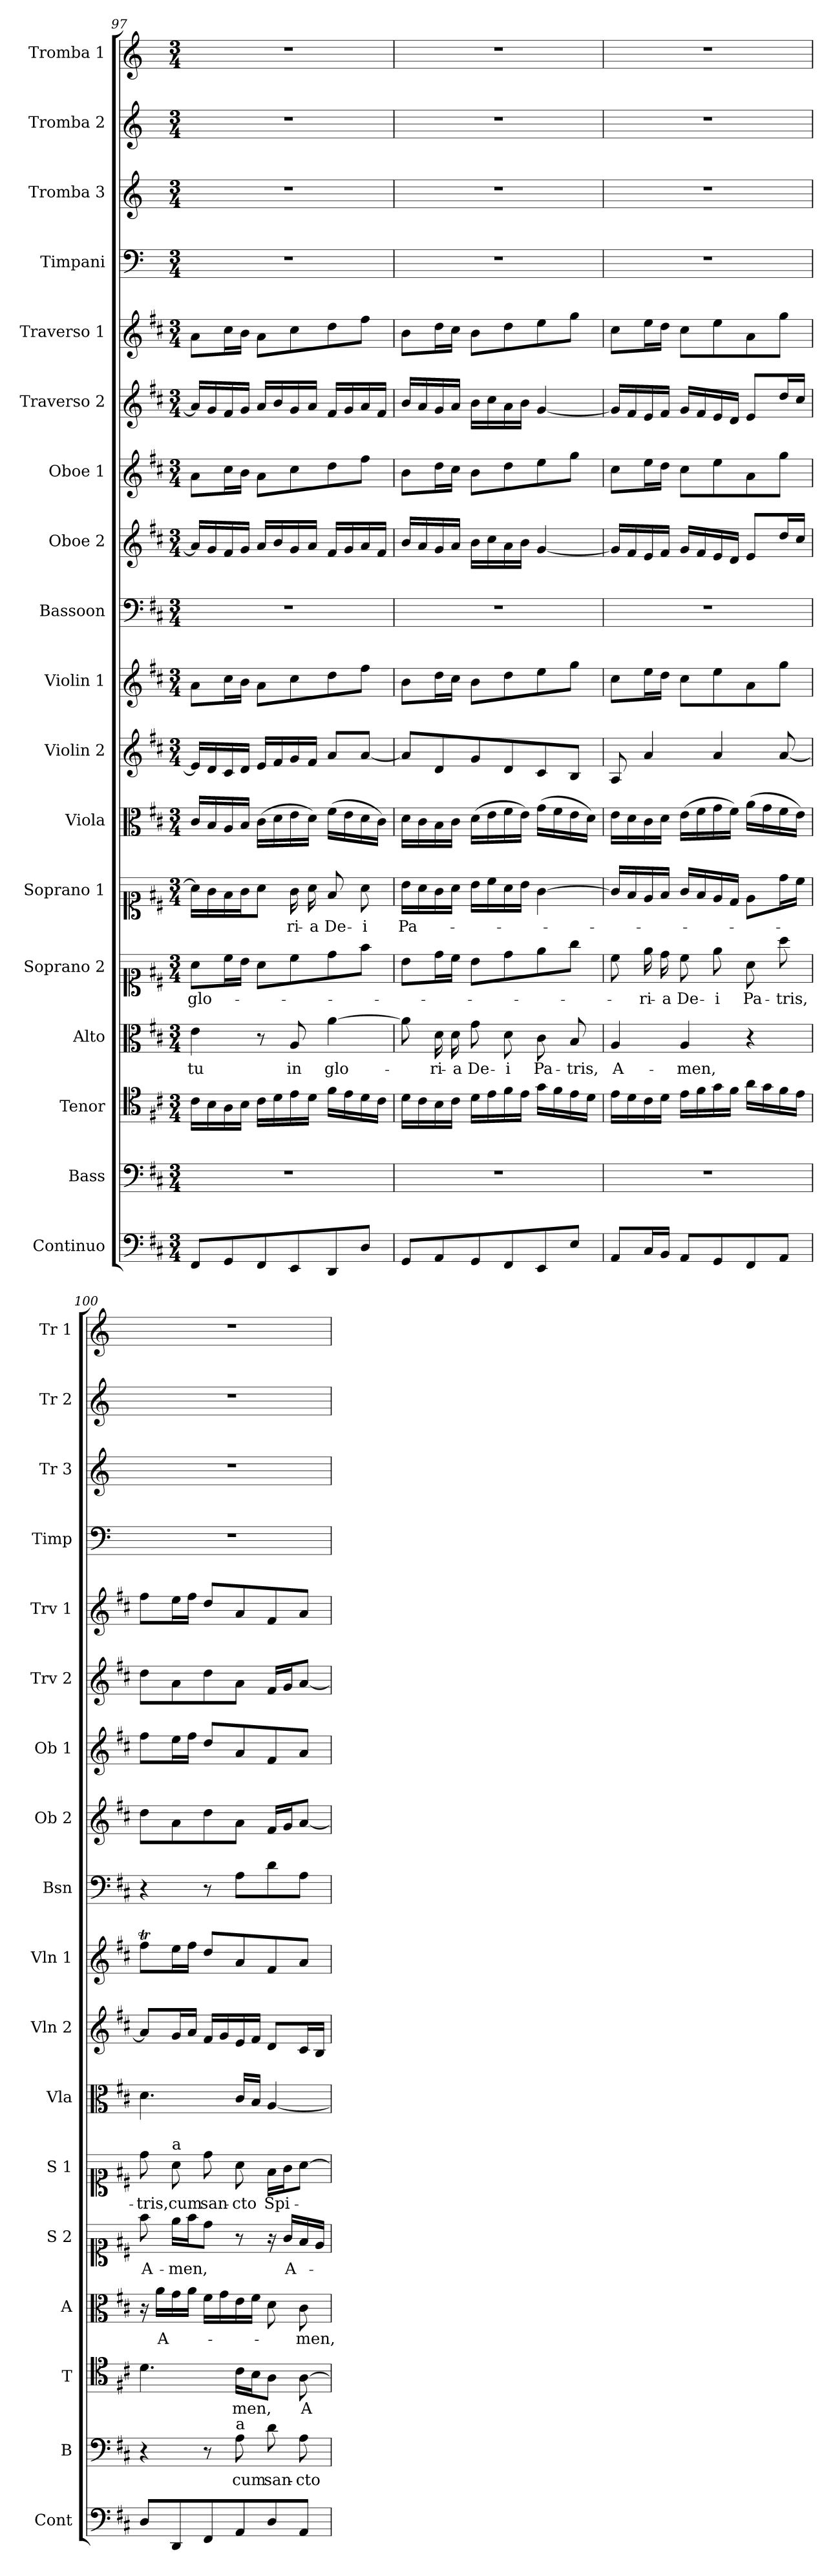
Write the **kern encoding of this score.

**kern	**kern	**text	**kern	**text	**kern	**text	**kern	**text	**kern	**text	**kern	**kern	**kern	**kern	**kern	**kern	**kern	**kern	**kern	**kern	**kern	**kern
*part18	*part17	*part17	*part16	*part16	*part15	*part15	*part14	*part14	*part13	*part13	*part12	*part11	*part10	*part9	*part8	*part7	*part6	*part5	*part4	*part3	*part2	*part1
*staff18	*staff17	*staff17	*staff16	*staff16	*staff15	*staff15	*staff14	*staff14	*staff13	*staff13	*staff12	*staff11	*staff10	*staff9	*staff8	*staff7	*staff6	*staff5	*staff4	*staff3	*staff2	*staff1
*I"Continuo	*I"Bass	*	*I"Tenor	*	*I"Alto	*	*I"Soprano 2	*	*I"Soprano 1	*	*I"Viola	*I"Violin 2	*I"Violin 1	*I"Bassoon	*I"Oboe 2	*I"Oboe 1	*I"Traverso 2	*I"Traverso 1	*I"Timpani	*I"Tromba 3	*I"Tromba 2	*I"Tromba 1
*I'Cont	*I'B	*	*I'T	*	*I'A	*	*I'S 2	*	*I'S 1	*	*I'Vla	*I'Vln 2	*I'Vln 1	*I'Bsn	*I'Ob 2	*I'Ob 1	*I'Trv 2	*I'Trv 1	*I'Timp	*I'Tr 3	*I'Tr 2	*I'Tr 1
*clefF4	*clefF4	*	*clefC4	*	*clefC3	*	*clefC1	*	*clefC1	*	*clefC3	*clefG2	*clefG2	*clefF4	*clefG2	*clefG2	*clefG2	*clefG2	*clefF4	*clefG2	*clefG2	*clefG2
*	*	*	*	*	*	*	*	*	*	*	*	*	*	*	*	*	*	*	*ITrd-1c-2	*ITrd-1c-2	*ITrd-1c-2	*ITrd-1c-2
*k[f#c#]	*k[f#c#]	*	*k[f#c#]	*	*k[f#c#]	*	*k[f#c#]	*	*k[f#c#]	*	*k[f#c#]	*k[f#c#]	*k[f#c#]	*k[f#c#]	*k[f#c#]	*k[f#c#]	*k[f#c#]	*k[f#c#]	*k[f#c#]	*k[f#c#]	*k[f#c#]	*k[f#c#]
*M3/4	*M3/4	*	*M3/4	*	*M3/4	*	*M3/4	*	*M3/4	*	*M3/4	*M3/4	*M3/4	*M3/4	*M3/4	*M3/4	*M3/4	*M3/4	*M3/4	*M3/4	*M3/4	*M3/4
=97	=97	=97	=97	=97	=97	=97	=97	=97	=97	=97	=97	=97	=97	=97	=97	=97	=97	=97	=97	=97	=97	=97
!	!	!	!	!	!	!LO:LY:b	!	!LO:LY:b	!	!	!	!	!	!	!	!	!	!	!	!	!	!
8FF#/L	2.r	.	16c#\LL	.	4e\	-tu	8a\L	glo-	16a\LL]	.	16c#/LL	16e/LL]	8a\L	2.r	16a/LL]	8a\L	16a/LL]	8a\L	2.r	2.r	2.r	2.r
.	.	.	16B\	.	.	.	.	.	16g\	.	16B/	16d/	.	.	16g/	.	16g/	.	.	.	.	.
8GG/	.	.	16A\	.	.	.	16cc#\L	.	16f#\	.	16A/	16c#/	16cc#\L	.	16f#/	16cc#\L	16f#/	16cc#\L	.	.	.	.
.	.	.	16B\JJ	.	.	.	16b\JJ	.	16g\J	.	16B/JJ	16d/JJ	16b\JJ	.	16g/JJ	16b\JJ	16g/JJ	16b\JJ	.	.	.	.
8FF#/	.	.	16c#\LL	.	8r	.	8a\L	.	8a\J	.	(16c#\LL	16e/LL	8a\L	.	16a/LL	8a\L	16a/LL	8a\L	.	.	.	.
.	.	.	16d\	.	.	.	.	.	.	.	16d\	16f#/	.	.	16b/	.	16b/	.	.	.	.	.
!	!	!	!	!	!	!LO:LY:b	!	!	!	!LO:LY:b	!	!	!	!	!	!	!	!	!	!	!	!
8EE/	.	.	16e\	.	8A/	in	8cc#\	.	16g\	-ri-	16e\	16g/	8cc#\	.	16g/	8cc#\	16g/	8cc#\	.	.	.	.
!	!	!	!	!	!	!	!	!	!	!LO:LY:b	!	!	!	!	!	!	!	!	!	!	!	!
.	.	.	16d\JJ	.	.	.	.	.	16a\	-a	16d\JJ)	16f#/JJ	.	.	16a/JJ	.	16a/JJ	.	.	.	.	.
!	!	!	!	!	!	!LO:LY:b	!	!	!	!LO:LY:b	!	!	!	!	!	!	!	!	!	!	!	!
8DD/	.	.	16f#\LL	.	[4a\	glo-	8dd\	.	8f#/	De-	(16f#\LL	8a/L	8dd\	.	16f#/LL	8dd\	16f#/LL	8dd\	.	.	.	.
.	.	.	16e\	.	.	.	.	.	.	.	16e\	.	.	.	16g/	.	16g/	.	.	.	.	.
!	!	!	!	!	!	!	!	!	!	!LO:LY:b	!	!	!	!	!	!	!	!	!	!	!	!
8D/J	.	.	16d\	.	.	.	8ff#\J	.	8a\	-i	16d\	[8a/J	8ff#\J	.	16a/	8ff#\J	16a/	8ff#\J	.	.	.	.
.	.	.	16c#\JJ	.	.	.	.	.	.	.	16c#\JJ)	.	.	.	16f#/JJ	.	16f#/JJ	.	.	.	.	.
=98	=98	=98	=98	=98	=98	=98	=98	=98	=98	=98	=98	=98	=98	=98	=98	=98	=98	=98	=98	=98	=98	=98
!	!	!	!	!	!	!	!	!	!	!LO:LY:b	!	!	!	!	!	!	!	!	!	!	!	!
8GG/L	2.r	.	16d\LL	.	8a\]	.	8b\L	.	16b\LL	Pa-	16d\LL	8a/L]	8b\L	2.r	16b/LL	8b\L	16b/LL	8b\L	2.r	2.r	2.r	2.r
.	.	.	16c#\	.	.	.	.	.	16a\	.	16c#\	.	.	.	16a/	.	16a/	.	.	.	.	.
!	!	!	!	!	!	!LO:LY:b	!	!	!	!	!	!	!	!	!	!	!	!	!	!	!	!
8AA/	.	.	16B\	.	16d\	-ri-	16dd\L	.	16g\	.	16B\	8d/	16dd\L	.	16g/	16dd\L	16g/	16dd\L	.	.	.	.
!	!	!	!	!	!	!LO:LY:b	!	!	!	!	!	!	!	!	!	!	!	!	!	!	!	!
.	.	.	16c#\JJ	.	16d\	-a	16cc#\JJ	.	16a\JJ	.	16c#\JJ	.	16cc#\JJ	.	16a/JJ	16cc#\JJ	16a/JJ	16cc#\JJ	.	.	.	.
!	!	!	!	!	!	!LO:LY:b	!	!	!	!	!	!	!	!	!	!	!	!	!	!	!	!
8GG/	.	.	16d\LL	.	8g\	De-	8b\L	.	16b\LL	.	(16d\LL	8g/	8b\L	.	16b\LL	8b\L	16b\LL	8b\L	.	.	.	.
.	.	.	16e\	.	.	.	.	.	16cc#\	.	16e\	.	.	.	16cc#\	.	16cc#\	.	.	.	.	.
!	!	!	!	!	!	!LO:LY:b	!	!	!	!	!	!	!	!	!	!	!	!	!	!	!	!
8FF#/	.	.	16f#\	.	8d\	-i	8dd\	.	16a\	.	16f#\	8d/	8dd\	.	16a\	8dd\	16a\	8dd\	.	.	.	.
.	.	.	16e\JJ	.	.	.	.	.	16b\JJ	.	16e\JJ)	.	.	.	16b\JJ	.	16b\JJ	.	.	.	.	.
!	!	!	!	!	!	!LO:LY:b	!	!	!	!	!	!	!	!	!	!	!	!	!	!	!	!
8EE/	.	.	16g\LL	.	8c#\	Pa-	8ee\	.	[4g\	.	(16g\LL	8c#/	8ee\	.	[4g/	8ee\	[4g/	8ee\	.	.	.	.
.	.	.	16f#\	.	.	.	.	.	.	.	16f#\	.	.	.	.	.	.	.	.	.	.	.
!	!	!	!	!	!	!LO:LY:b	!	!	!	!	!	!	!	!	!	!	!	!	!	!	!	!
8E/J	.	.	16e\	.	8B/	-tris,	8gg\J	.	.	.	16e\	8B/J	8gg\J	.	.	8gg\J	.	8gg\J	.	.	.	.
.	.	.	16d\JJ	.	.	.	.	.	.	.	16d\JJ)	.	.	.	.	.	.	.	.	.	.	.
=99	=99	=99	=99	=99	=99	=99	=99	=99	=99	=99	=99	=99	=99	=99	=99	=99	=99	=99	=99	=99	=99	=99
!	!	!	!	!	!	!LO:LY:b	!	!	!	!	!	!	!	!	!	!	!	!	!	!	!	!
8AA/L	2.r	.	16e\LL	.	4A/	A-	8cc#\	.	16g/LL]	.	16e\LL	8A/	8cc#\L	2.r	16g/LL]	8cc#\L	16g/LL]	8cc#\L	2.r	2.r	2.r	2.r
.	.	.	16d\	.	.	.	.	.	16f#/	.	16d\	.	.	.	16f#/	.	16f#/	.	.	.	.	.
!	!	!	!	!	!	!	!	!LO:LY:b	!	!	!	!	!	!	!	!	!	!	!	!	!	!
16C#/L	.	.	16c#\	.	.	.	16ee\	-ri-	16e/	.	16c#\	4a/	16ee\L	.	16e/	16ee\L	16e/	16ee\L	.	.	.	.
!	!	!	!	!	!	!	!	!LO:LY:b	!	!	!	!	!	!	!	!	!	!	!	!	!	!
16BB/JJ	.	.	16d\JJ	.	.	.	16dd\	-a	16f#/JJ	.	16d\JJ	.	16dd\JJ	.	16f#/JJ	16dd\JJ	16f#/JJ	16dd\JJ	.	.	.	.
!	!	!	!	!	!	!LO:LY:b	!	!LO:LY:b	!	!	!	!	!	!	!	!	!	!	!	!	!	!
8AA/L	.	.	16e\LL	.	4A/	-men,	8cc#\	De-	16g/LL	.	(16e\LL	.	8cc#\L	.	16g/LL	8cc#\L	16g/LL	8cc#\L	.	.	.	.
.	.	.	16f#\	.	.	.	.	.	16f#/	.	16f#\	.	.	.	16f#/	.	16f#/	.	.	.	.	.
!	!	!	!	!	!	!	!	!LO:LY:b	!	!	!	!	!	!	!	!	!	!	!	!	!	!
8GG/	.	.	16g\	.	.	.	8ee\	-i	16e/	.	16g\	4a/	8ee\	.	16e/	8ee\	16e/	8ee\	.	.	.	.
.	.	.	16f#\JJ	.	.	.	.	.	16d/JJ	.	16f#\JJ)	.	.	.	16d/JJ	.	16d/JJ	.	.	.	.	.
!	!	!	!	!	!	!	!	!LO:LY:b	!	!	!	!	!	!	!	!	!	!	!	!	!	!
8FF#/	.	.	16a\LL	.	4r	.	8a\	Pa-	8e\L	.	(16a\LL	.	8a\	.	8e/L	8a\	8e/L	8a\	.	.	.	.
.	.	.	16g\	.	.	.	.	.	.	.	16g\	.	.	.	.	.	.	.	.	.	.	.
!	!	!	!	!	!	!	!	!LO:LY:b	!	!	!	!	!	!	!	!	!	!	!	!	!	!
8AA/J	.	.	16f#\	.	.	.	8aa\	-tris,	16dd\L	.	16f#\	[8a/	8gg\J	.	16dd/L	8gg\J	16dd/L	8gg\J	.	.	.	.
.	.	.	16e\JJ	.	.	.	.	.	16cc#\JJ	.	16e\JJ)	.	.	.	16cc#/JJ	.	16cc#/JJ	.	.	.	.	.
!!LO:PB:g=z
=100	=100	=100	=100	=100	=100	=100	=100	=100	=100	=100	=100	=100	=100	=100	=100	=100	=100	=100	=100	=100	=100	=100
!	!	!	!	!	!	!	!	!LO:LY:b	!	!LO:LY:b	!	!	!	!	!	!	!	!	!	!	!	!
8D/L	4r	.	4.d\	.	16r	.	8ff#\	A-	8dd\	-tris,	4.d\	8a/L]	8ff#t\L	4r	8dd\L	8ff#\L	8dd\L	8ff#\L	2.r	2.r	2.r	2.r
!	!	!	!	!	!	!LO:LY:b	!	!	!	!	!	!	!	!	!	!	!	!	!	!	!	!
.	.	.	.	.	16a\LL	A-	.	.	.	.	.	.	.	.	.	.	.	.	.	.	.	.
!	!	!	!	!	!	!	!	!	!LO:TX:a:t=a	!	!	!	!	!	!	!	!	!	!	!	!	!
!	!	!	!	!	!	!	!	!LO:LY:b	!	!LO:LY:b	!	!	!	!	!	!	!	!	!	!	!	!
8DD/	.	.	.	.	16g\	.	16ee\LL	-men,	8a\	cum	.	16g/L	16ee\L	.	8a\	16ee\L	8a\	16ee\L	.	.	.	.
.	.	.	.	.	16a\JJ	.	16ff#\J	.	.	.	.	16a/JJ	16ff#\JJ	.	.	16ff#\JJ	.	16ff#\JJ	.	.	.	.
!	!	!	!	!	!	!	!	!	!	!LO:LY:b	!	!	!	!	!	!	!	!	!	!	!	!
8FF#/	8r	.	.	.	16f#\LL	.	8dd\J	.	8dd\	san-	.	16f#/LL	8dd/L	8r	8dd\	8dd/L	8dd\	8dd/L	.	.	.	.
.	.	.	.	.	16g\	.	.	.	.	.	.	16g/	.	.	.	.	.	.	.	.	.	.
!	!LO:TX:a:t=a	!	!	!	!	!	!	!	!	!	!	!	!	!	!	!	!	!	!	!	!	!
!	!	!LO:LY:b	!	!LO:LY:b	!	!	!	!	!	!LO:LY:b	!	!	!	!	!	!	!	!	!	!	!	!
8AA/	8A\	cum	16c#\LL	-men,	16e\	.	8r	.	8a\	-cto	16c#/LL	16e/	8a/	8A\L	8a\J	8a/	8a\J	8a/	.	.	.	.
.	.	.	16B\J	.	16f#\JJ	.	.	.	.	.	16B/JJ	16f#/JJ	.	.	.	.	.	.	.	.	.	.
!	!	!LO:LY:b	!	!	!	!	!	!	!	!LO:LY:b	!	!	!	!	!	!	!	!	!	!	!	!
8D/	8d\	san-	8A\J	.	8d\	.	16r	.	16f#\LL	Spi-	[4A/	8d/L	8f#/	8d\	16f#/LL	8f#/	16f#/LL	8f#/	.	.	.	.
!	!	!	!	!	!	!	!	!LO:LY:b	!	!	!	!	!	!	!	!	!	!	!	!	!	!
.	.	.	.	.	.	.	16g/LL	A-	16g\J	.	.	.	.	.	16g/J	.	16g/J	.	.	.	.	.
!	!	!LO:LY:b	!	!LO:LY:b	!	!LO:LY:b	!	!	!	!	!	!	!	!	!	!	!	!	!	!	!	!
8AA/J	8A\	-cto	[8A\	A-	8c#\	-men,	16f#/	.	[8a\J	.	.	16c#/L	8a/J	8A\J	[8a/J	8a/J	[8a/J	8a/J	.	.	.	.
.	.	.	.	.	.	.	16e/JJ	.	.	.	.	16B/JJ	.	.	.	.	.	.	.	.	.	.
=	=	=	=	=	=	=	=	=	=	=	=	=	=	=	=	=	=	=	=	=	=	=
*-	*-	*-	*-	*-	*-	*-	*-	*-	*-	*-	*-	*-	*-	*-	*-	*-	*-	*-	*-	*-	*-	*-
